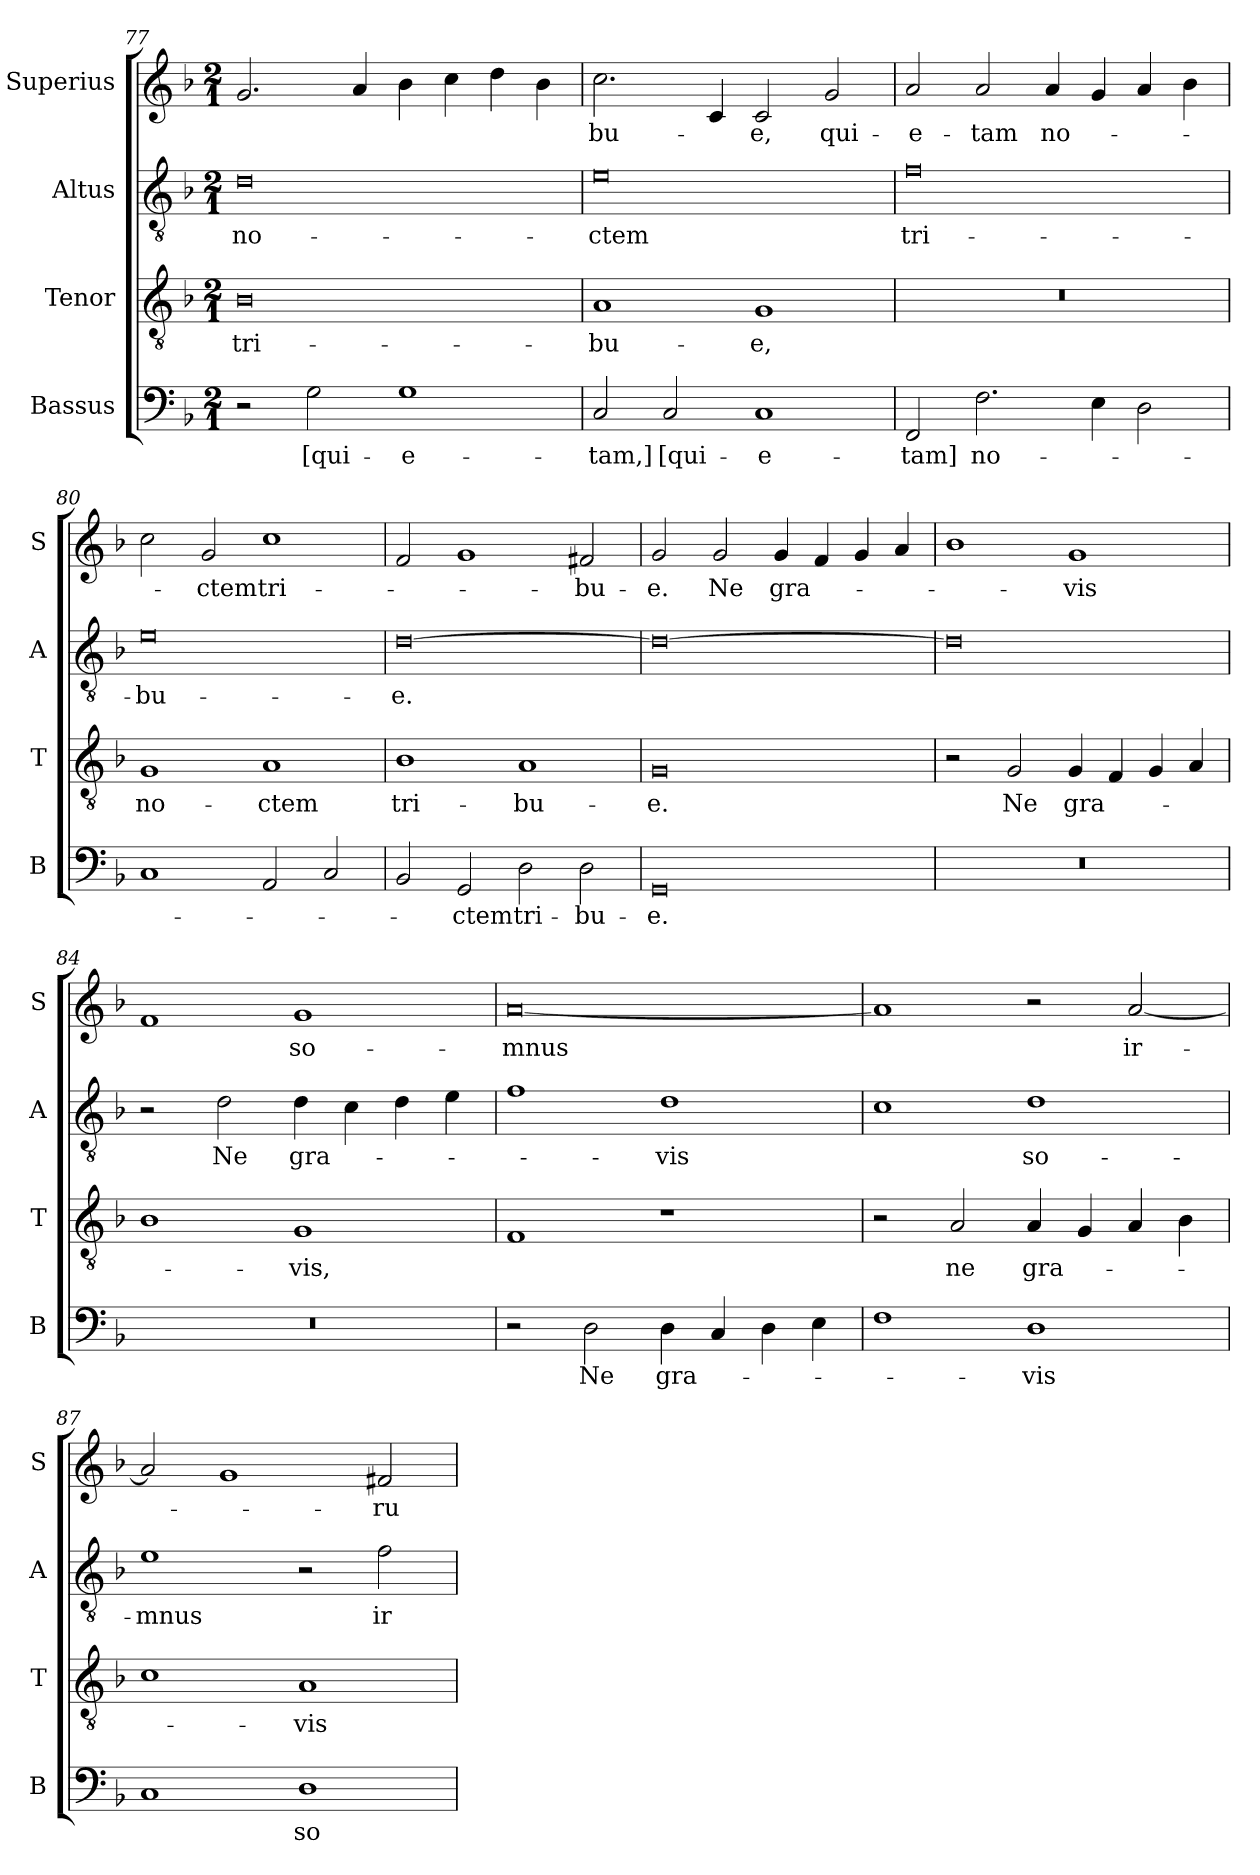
**kern	**text	**kern	**text	**kern	**text	**kern	**text
*part4	*part4	*part3	*part3	*part2	*part2	*part1	*part1
*staff4	*staff4	*staff3	*staff3	*staff2	*staff2	*staff1	*staff1
*I"Bassus	*	*I"Tenor	*	*I"Altus	*	*I"Superius	*
*I'B	*	*I'T	*	*I'A	*	*I'S	*
*clefF4	*	*clefGv2	*	*clefGv2	*	*clefG2	*
*k[b-]	*	*k[b-]	*	*k[b-]	*	*k[b-]	*
*F:	*	*F:	*	*F:	*	*F:	*
*M2/1	*	*M2/1	*	*M2/1	*	*M2/1	*
=77	=77	=77	=77	=77	=77	=77	=77
2r	.	0B-	tri-	0d	no-	2.g	.
2G	[qui-	.	.	.	.	.	.
.	.	.	.	.	.	4a	.
1G	-e-	.	.	.	.	4b-	.
.	.	.	.	.	.	4cc	.
.	.	.	.	.	.	4dd	.
.	.	.	.	.	.	4b-	.
=78	=78	=78	=78	=78	=78	=78	=78
2C	-tam,]	1A	-bu-	0e	-ctem	2.cc	-bu-
2C	[qui-	.	.	.	.	.	.
.	.	.	.	.	.	4c	.
1C	-e-	1G	-e,	.	.	2c	-e,
.	.	.	.	.	.	2g	qui-
=79	=79	=79	=79	=79	=79	=79	=79
2FF	-tam]	0r	.	0f	tri-	2a	-e-
2.F	no-	.	.	.	.	2a	-tam
.	.	.	.	.	.	4a	no-
4E	.	.	.	.	.	4g	.
2D	.	.	.	.	.	4a	.
.	.	.	.	.	.	4b-	.
=80	=80	=80	=80	=80	=80	=80	=80
1C	.	1G	no-	0e	-bu-	2cc	.
.	.	.	.	.	.	2g	-ctem
2AA	.	1A	-ctem	.	.	1cc	tri-
2C	.	.	.	.	.	.	.
=81	=81	=81	=81	=81	=81	=81	=81
2BB-	.	1B-	tri-	[0d	-e.	2f	.
2GG	-ctem	.	.	.	.	1g	.
2D	tri-	1A	-bu-	.	.	.	.
2D	-bu-	.	.	.	.	2f#X	-bu-
=82	=82	=82	=82	=82	=82	=82	=82
0GG	-e.	0G	-e.	0d_	.	2g	-e.
.	.	.	.	.	.	2g	Ne
.	.	.	.	.	.	4g	gra-
.	.	.	.	.	.	4f	.
.	.	.	.	.	.	4g	.
.	.	.	.	.	.	4a	.
=83	=83	=83	=83	=83	=83	=83	=83
0r	.	2r	.	0d]	.	1b-	.
.	.	2G	Ne	.	.	.	.
.	.	4G	gra-	.	.	1g	-vis
.	.	4F	.	.	.	.	.
.	.	4G	.	.	.	.	.
.	.	4A	.	.	.	.	.
=84	=84	=84	=84	=84	=84	=84	=84
0r	.	1B-	.	2r	.	1f	.
.	.	.	.	2d	Ne	.	.
.	.	1G	-vis,	4d	gra-	1g	so-
.	.	.	.	4c	.	.	.
.	.	.	.	4d	.	.	.
.	.	.	.	4e	.	.	.
=85	=85	=85	=85	=85	=85	=85	=85
2r	.	1F	.	1f	.	[0a	-mnus
2D	Ne	.	.	.	.	.	.
4D	gra-	1r	.	1d	-vis	.	.
4C	.	.	.	.	.	.	.
4D	.	.	.	.	.	.	.
4E	.	.	.	.	.	.	.
=86	=86	=86	=86	=86	=86	=86	=86
1F	.	2r	.	1c	.	1a]	.
.	.	2A	ne	.	.	.	.
1D	-vis	4A	gra-	1d	so-	2r	.
.	.	4G	.	.	.	.	.
.	.	4A	.	.	.	[2a	ir-
.	.	4B-	.	.	.	.	.
=87	=87	=87	=87	=87	=87	=87	=87
1C	.	1c	.	1e	-mnus	2a]	.
.	.	.	.	.	.	1g	.
1D	so-	1A	-vis	2r	.	.	.
.	.	.	.	2f	ir-	2f#X	-ru-
=	=	=	=	=	=	=	=
*-	*-	*-	*-	*-	*-	*-	*-
